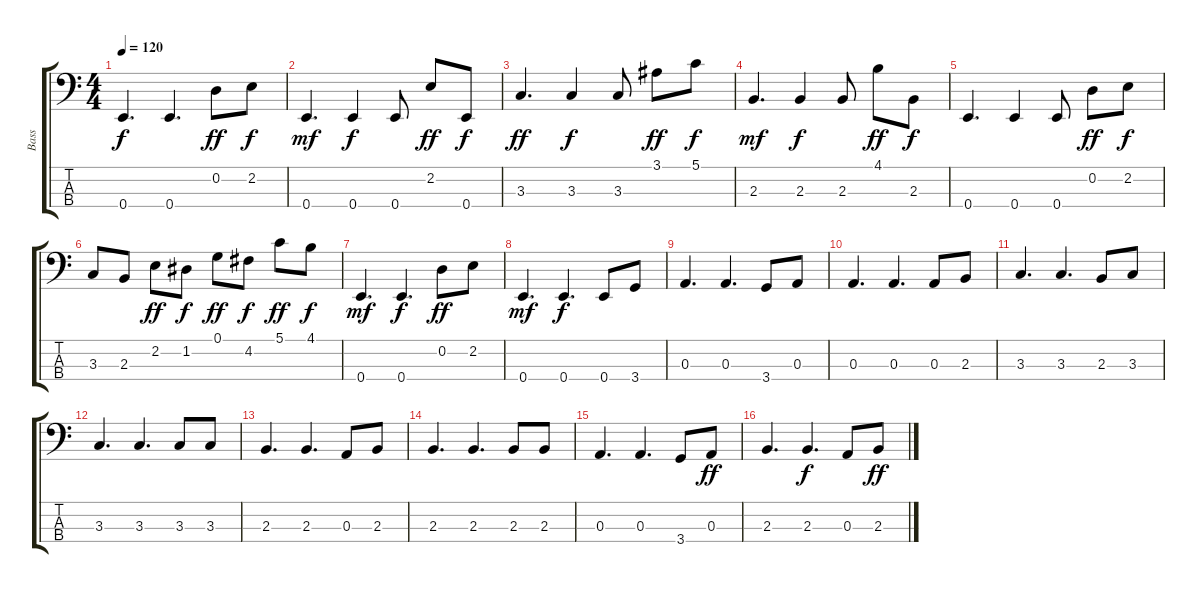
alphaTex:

\track ("Bass" "Bass") {instrument electricbassfinger}
\staff {score tabs}
\tuning (G2 D2 A1 E1) {hide}
\ts (4 4)
\tempo 120
\clef f4
\ks c
0.4.4{d dy f} 0.4.4{d} 0.2.8{dy ff} 2.2.8{dy f} |
0.4.4{d dy mf} 0.4.4{dy f} 0.4.8 2.2.8{dy ff} 0.4.8{dy f} |
3.3.4{d dy ff} 3.3.4{dy f} 3.3.8 3.1.8{dy ff} 5.1.8{dy f} |
2.3.4{d dy mf} 2.3.4{dy f} 2.3.8 4.1.8{dy ff} 2.3.8{dy f} |
0.4.4{d} 0.4.4 0.4.8 0.2.8{dy ff} 2.2.8{dy f} |
3.3.8 2.3.8 2.2.8{dy ff} 1.2.8{dy f} 0.1.8{dy ff} 4.2.8{dy f} 5.1.8{dy ff} 4.1.8{dy f} |
0.4.4{d dy mf} 0.4.4{d dy f} 0.2.8{dy ff} 2.2.8 |
0.4.4{d dy mf} 0.4.4{d dy f} 0.4.8 3.4.8 |
0.3.4{d} 0.3.4{d} 3.4.8 0.3.8 |
0.3.4{d} 0.3.4{d} 0.3.8 2.3.8 |
3.3.4{d} 3.3.4{d} 2.3.8 3.3.8 |
3.3.4{d} 3.3.4{d} 3.3.8 3.3.8 |
2.3.4{d} 2.3.4{d} 0.3.8 2.3.8 |
2.3.4{d} 2.3.4{d} 2.3.8 2.3.8 |
0.3.4{d} 0.3.4{d} 3.4.8 0.3.8{dy ff} |
2.3.4{d} 2.3.4{d dy f} 0.3.8 2.3.8{dy ff}
